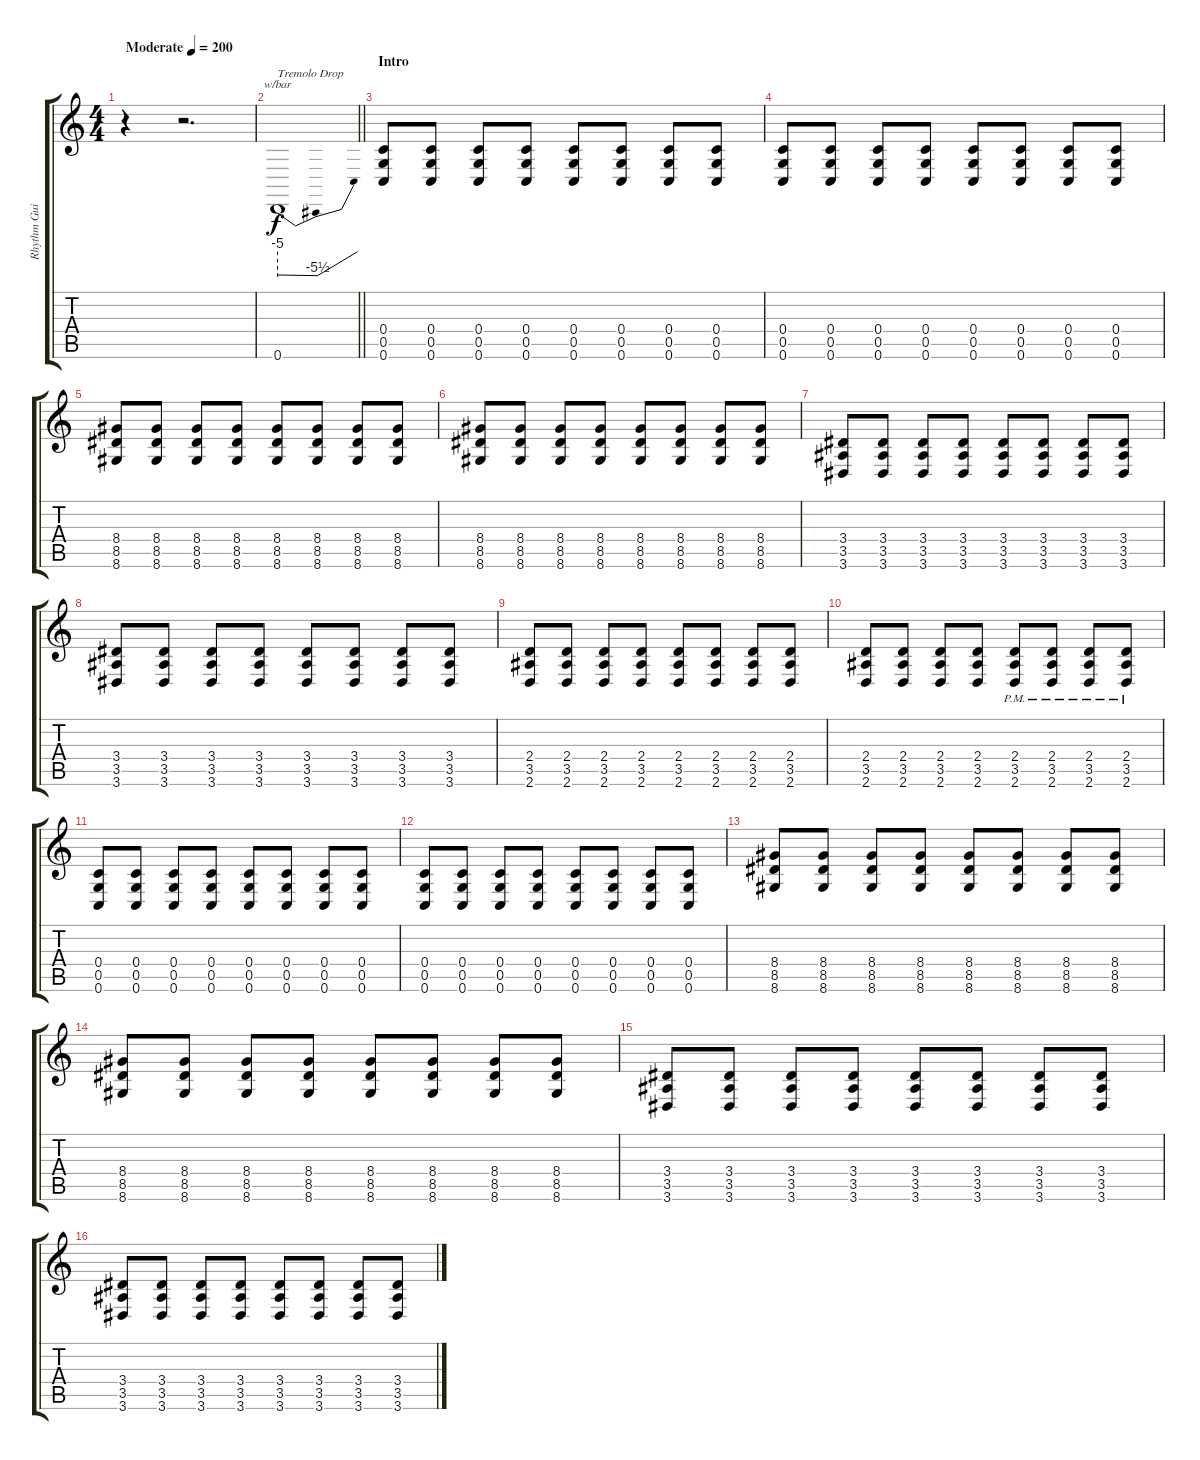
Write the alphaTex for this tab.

\track ("Rhythm Guitar" "Rhythm Gui") {instrument distortionguitar}
\staff {score tabs}
\tuning (D4 A3 F3 C3 G2 C2) {hide}
\ts (4 4)
\tempo (200 "Moderate")
\clef g2
\ks c
r.4{dy f instrument distortionguitar} r.2{d} |
\barLineRight lightlight
0.6.1{tbe (dip default 0 -20 30 -22 60 0) txt "Tremolo Drop"} |
\section ("" "Intro")
(0.4 0.5 0.6).8 (0.4 0.5 0.6).8 (0.4 0.5 0.6).8 (0.4 0.5 0.6).8 (0.4 0.5 0.6).8 (0.4 0.5 0.6).8 (0.4 0.5 0.6).8 (0.4 0.5 0.6).8 |
(0.4 0.5 0.6).8 (0.4 0.5 0.6).8 (0.4 0.5 0.6).8 (0.4 0.5 0.6).8 (0.4 0.5 0.6).8 (0.4 0.5 0.6).8 (0.4 0.5 0.6).8 (0.4 0.5 0.6).8 |
(8.4 8.5 8.6).8 (8.4 8.5 8.6).8 (8.4 8.5 8.6).8 (8.4 8.5 8.6).8 (8.4 8.5 8.6).8 (8.4 8.5 8.6).8 (8.4 8.5 8.6).8 (8.4 8.5 8.6).8 |
(8.4 8.5 8.6).8 (8.4 8.5 8.6).8 (8.4 8.5 8.6).8 (8.4 8.5 8.6).8 (8.4 8.5 8.6).8 (8.4 8.5 8.6).8 (8.4 8.5 8.6).8 (8.4 8.5 8.6).8 |
(3.4 3.5 3.6).8 (3.4 3.5 3.6).8 (3.4 3.5 3.6).8 (3.4 3.5 3.6).8 (3.4 3.5 3.6).8 (3.4 3.5 3.6).8 (3.4 3.5 3.6).8 (3.4 3.5 3.6).8 |
(3.4 3.5 3.6).8 (3.4 3.5 3.6).8 (3.4 3.5 3.6).8 (3.4 3.5 3.6).8 (3.4 3.5 3.6).8 (3.4 3.5 3.6).8 (3.4 3.5 3.6).8 (3.4 3.5 3.6).8 |
(2.4 3.5 2.6).8 (2.4 3.5 2.6).8 (2.4 3.5 2.6).8 (2.4 3.5 2.6).8 (2.4 3.5 2.6).8 (2.4 3.5 2.6).8 (2.4 3.5 2.6).8 (2.4 3.5 2.6).8 |
(2.4 3.5 2.6).8 (2.4 3.5 2.6).8 (2.4 3.5 2.6).8 (2.4 3.5 2.6).8 (2.4{pm} 3.5{pm} 2.6{pm}).8 (2.4{pm} 3.5{pm} 2.6{pm}).8 (2.4{pm} 3.5{pm} 2.6{pm}).8 (2.4{pm} 3.5{pm} 2.6{pm}).8 |
(0.4 0.5 0.6).8 (0.4 0.5 0.6).8 (0.4 0.5 0.6).8 (0.4 0.5 0.6).8 (0.4 0.5 0.6).8 (0.4 0.5 0.6).8 (0.4 0.5 0.6).8 (0.4 0.5 0.6).8 |
(0.4 0.5 0.6).8 (0.4 0.5 0.6).8 (0.4 0.5 0.6).8 (0.4 0.5 0.6).8 (0.4 0.5 0.6).8 (0.4 0.5 0.6).8 (0.4 0.5 0.6).8 (0.4 0.5 0.6).8 |
(8.4 8.5 8.6).8 (8.4 8.5 8.6).8 (8.4 8.5 8.6).8 (8.4 8.5 8.6).8 (8.4 8.5 8.6).8 (8.4 8.5 8.6).8 (8.4 8.5 8.6).8 (8.4 8.5 8.6).8 |
(8.4 8.5 8.6).8 (8.4 8.5 8.6).8 (8.4 8.5 8.6).8 (8.4 8.5 8.6).8 (8.4 8.5 8.6).8 (8.4 8.5 8.6).8 (8.4 8.5 8.6).8 (8.4 8.5 8.6).8 |
(3.4 3.5 3.6).8 (3.4 3.5 3.6).8 (3.4 3.5 3.6).8 (3.4 3.5 3.6).8 (3.4 3.5 3.6).8 (3.4 3.5 3.6).8 (3.4 3.5 3.6).8 (3.4 3.5 3.6).8 |
(3.4 3.5 3.6).8 (3.4 3.5 3.6).8 (3.4 3.5 3.6).8 (3.4 3.5 3.6).8 (3.4 3.5 3.6).8 (3.4 3.5 3.6).8 (3.4 3.5 3.6).8 (3.4 3.5 3.6).8
